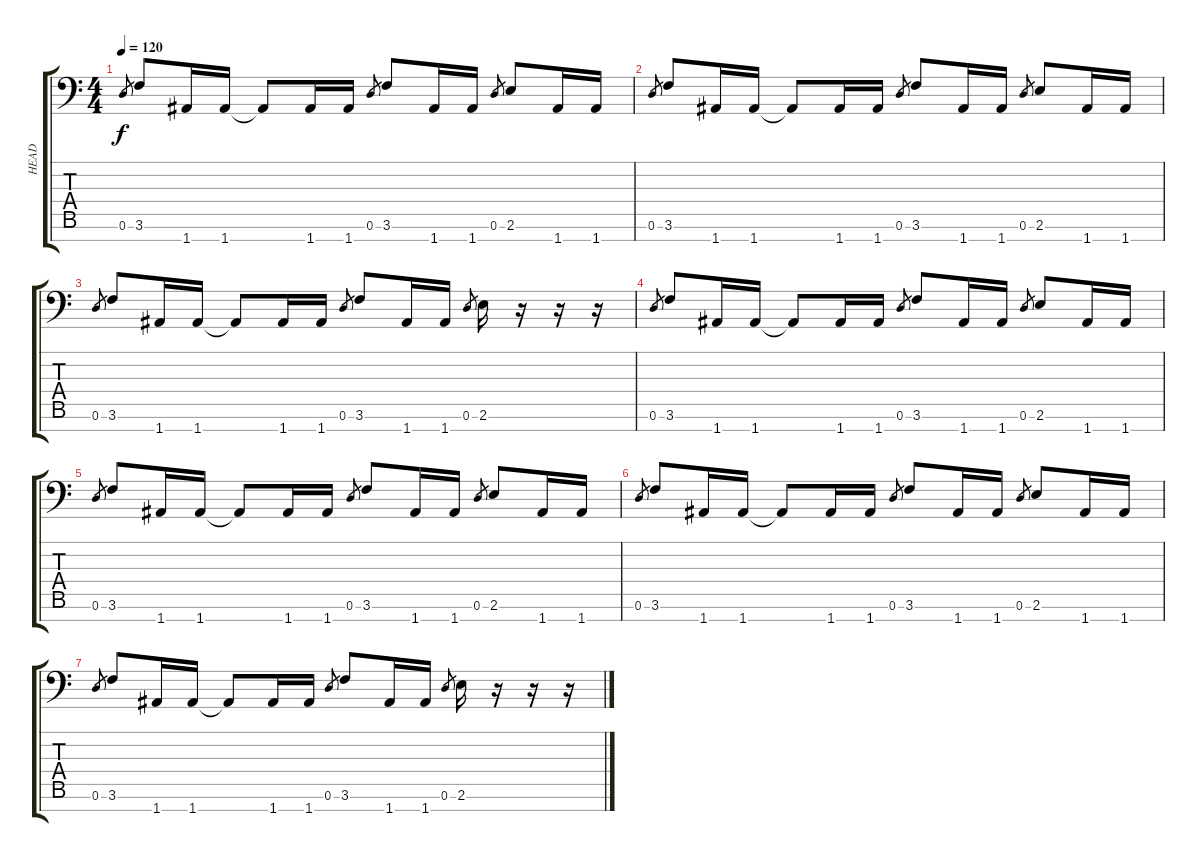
\track ("HEAD" "HEAD") {instrument distortionguitar}
\staff {score tabs}
\tuning (D4 A3 F3 C3 G2 D2 A1) {hide}
\ts (4 4)
\tempo 120
\clef f4
\ks c
0.6.8{gr dy f} 3.6.8 1.7.16 1.7.16 1.7{t}.8 1.7.16 1.7.16 0.6.8{gr} 3.6.8 1.7.16 1.7.16 0.6.8{gr} 2.6.8 1.7.16 1.7.16 |
0.6.8{gr} 3.6.8 1.7.16 1.7.16 1.7{t}.8 1.7.16 1.7.16 0.6.8{gr} 3.6.8 1.7.16 1.7.16 0.6.8{gr} 2.6.8 1.7.16 1.7.16 |
0.6.8{gr} 3.6.8 1.7.16 1.7.16 1.7{t}.8 1.7.16 1.7.16 0.6.8{gr} 3.6.8 1.7.16 1.7.16 0.6.8{gr} 2.6.16 r.16 r.16 r.16 |
0.6.8{gr} 3.6.8 1.7.16 1.7.16 1.7{t}.8 1.7.16 1.7.16 0.6.8{gr} 3.6.8 1.7.16 1.7.16 0.6.8{gr} 2.6.8 1.7.16 1.7.16 |
0.6.8{gr} 3.6.8 1.7.16 1.7.16 1.7{t}.8 1.7.16 1.7.16 0.6.8{gr} 3.6.8 1.7.16 1.7.16 0.6.8{gr} 2.6.8 1.7.16 1.7.16 |
0.6.8{gr} 3.6.8 1.7.16 1.7.16 1.7{t}.8 1.7.16 1.7.16 0.6.8{gr} 3.6.8 1.7.16 1.7.16 0.6.8{gr} 2.6.8 1.7.16 1.7.16 |
0.6.8{gr} 3.6.8 1.7.16 1.7.16 1.7{t}.8 1.7.16 1.7.16 0.6.8{gr} 3.6.8 1.7.16 1.7.16 0.6.8{gr} 2.6.16 r.16 r.16 r.16
